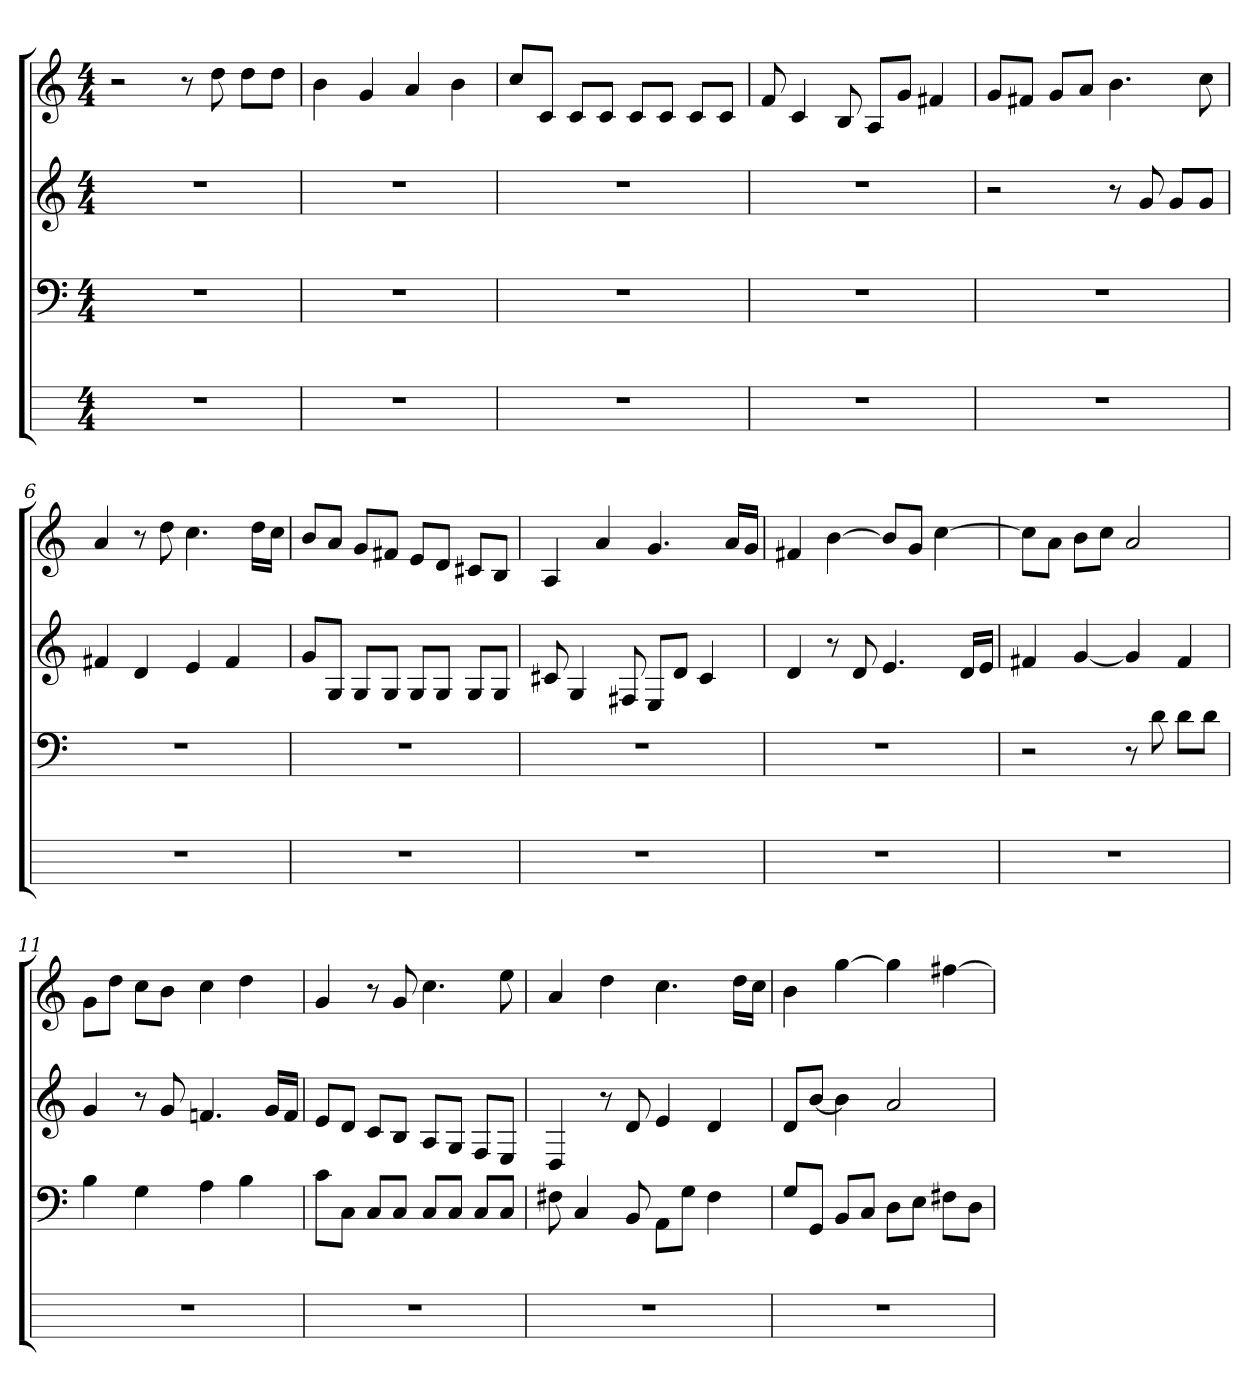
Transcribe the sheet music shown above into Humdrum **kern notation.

**kern	**kern	**kern	**kern
*part4	*part3	*part2	*part1
*staff4	*staff3	*staff2	*staff1
*M4/4	*M4/4	*M4/4	*M4/4
=1	=1	=1	=1
1r	1r	1r	2r
.	.	.	8r
.	.	.	8dd
.	.	.	8ddL
.	.	.	8ddJ
=2	=2	=2	=2
1r	1r	1r	4b
.	.	.	4g
.	.	.	4a
.	.	.	4b
=3	=3	=3	=3
1r	1r	1r	8ccL
.	.	.	8cJ
.	.	.	8cL
.	.	.	8cJ
.	.	.	8cL
.	.	.	8cJ
.	.	.	8cL
.	.	.	8cJ
=4	=4	=4	=4
1r	1r	1r	8f
.	.	.	4c
.	.	.	8B
.	.	.	8AL
.	.	.	8gJ
.	.	.	4f#X
=5	=5	=5	=5
1r	1r	2r	8gL
.	.	.	8f#XJ
.	.	.	8gL
.	.	.	8aJ
.	.	8r	4.b
.	.	8g	.
.	.	8gL	.
.	.	8gJ	8cc
=6	=6	=6	=6
1r	1r	4f#X	4a
.	.	4d	8r
.	.	.	8dd
.	.	4e	4.cc
.	.	4f#	.
.	.	.	16ddLL
.	.	.	16ccJJ
=7	=7	=7	=7
1r	1r	8gL	8bL
.	.	8GJ	8aJ
.	.	8GL	8gL
.	.	8GJ	8f#XJ
.	.	8GL	8eL
.	.	8GJ	8dJ
.	.	8GL	8c#XL
.	.	8GJ	8BJ
=8	=8	=8	=8
1r	1r	8c#X	4A
.	.	4G	.
.	.	.	4a
.	.	8F#X	.
.	.	8EL	4.g
.	.	8dJ	.
.	.	4c#	.
.	.	.	16aLL
.	.	.	16gJJ
=9	=9	=9	=9
1r	1r	4d	4f#X
.	.	8r	[4b
.	.	8d	.
.	.	4.e	8bL]
.	.	.	8gJ
.	.	.	[4cc
.	.	16dLL	.
.	.	16eJJ	.
=10	=10	=10	=10
1r	2r	4f#X	8ccL]
.	.	.	8aJ
.	.	[4g	8bL
.	.	.	8ccJ
.	8r	4g]	2a
.	8d	.	.
.	8dL	4f#	.
.	8dJ	.	.
=11	=11	=11	=11
1r	4B	4g	8gL
.	.	.	8ddJ
.	4G	8r	8ccL
.	.	8g	8bJ
.	4A	4.fn	4cc
.	4B	.	4dd
.	.	16gLL	.
.	.	16fJJ	.
=12	=12	=12	=12
1r	8cL	8eL	4g
.	8CJ	8dJ	.
.	8CL	8cL	8r
.	8CJ	8BJ	8g
.	8CL	8AL	4.cc
.	8CJ	8GJ	.
.	8CL	8FL	.
.	8CJ	8EJ	8ee
=13	=13	=13	=13
1r	8F#X	4D	4a
.	4C	.	.
.	.	8r	4dd
.	8BB	8d	.
.	8AAL	4e	4.cc
.	8GJ	.	.
.	4F#	4d	.
.	.	.	16ddLL
.	.	.	16ccJJ
=14	=14	=14	=14
1r	8GL	8dL	4b
.	8GGJ	[8bJ	.
.	8BBL	4b]	[4gg
.	8CJ	.	.
.	8DL	2a	4gg]
.	8EJ	.	.
.	8F#XL	.	[4ff#X
.	8DJ	.	.
=	=	=	=
*-	*-	*-	*-
